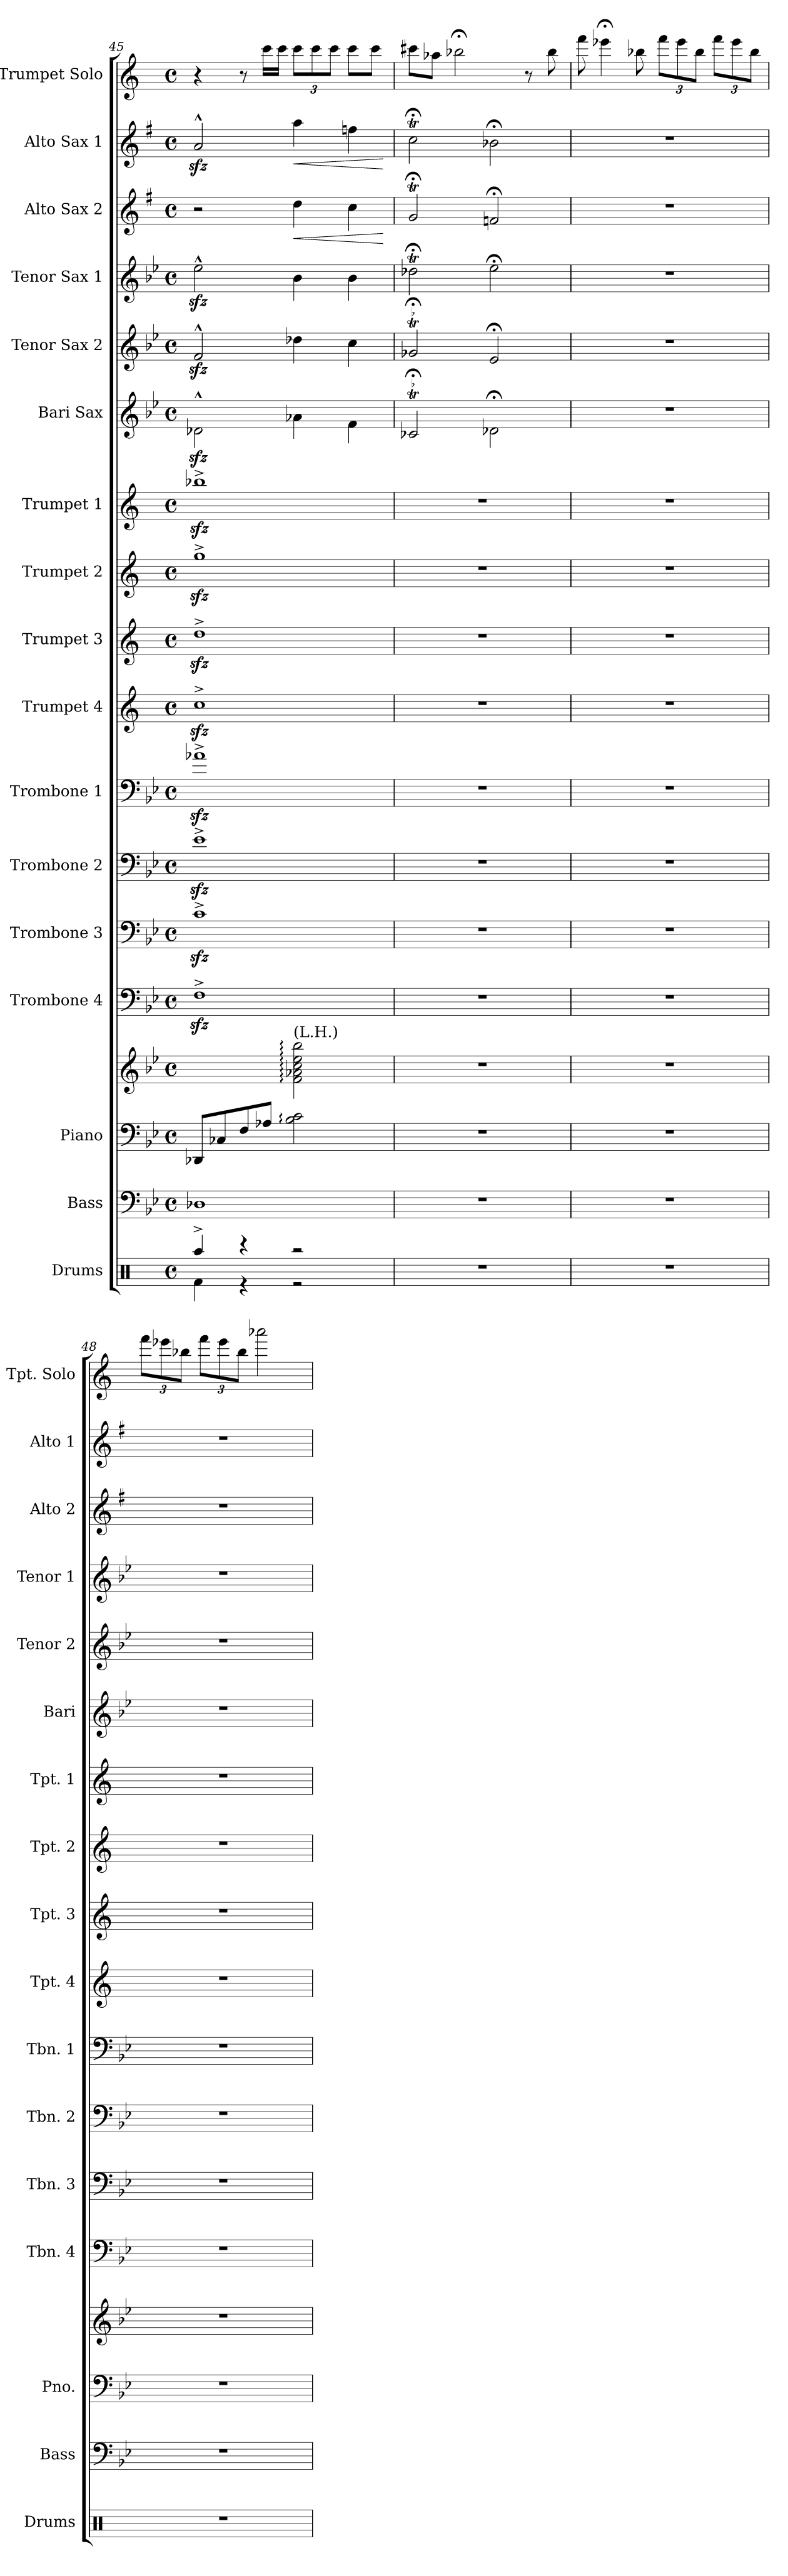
**kern	**kern	**kern	**kern	**kern	**kern	**kern	**kern	**kern	**kern	**kern	**kern	**kern	**kern	**kern	**kern	**dynam	**kern	**dynam	**kern
*part17	*part16	*part15	*part15	*part14	*part13	*part12	*part11	*part10	*part9	*part8	*part7	*part6	*part5	*part4	*part3	*part3	*part2	*part2	*part1
*staff18	*staff17	*staff16	*staff15	*staff14	*staff13	*staff12	*staff11	*staff10	*staff9	*staff8	*staff7	*staff6	*staff5	*staff4	*staff3	*staff3	*staff2	*staff2	*staff1
*I"Drums	*I"Bass	*I"Piano	*	*I"Trombone 4	*I"Trombone 3	*I"Trombone 2	*I"Trombone 1	*I"Trumpet 4	*I"Trumpet 3	*I"Trumpet 2	*I"Trumpet 1	*I"Bari Sax	*I"Tenor Sax 2	*I"Tenor Sax 1	*I"Alto Sax 2	*	*I"Alto Sax 1	*	*I"Trumpet Solo
*I'Drums	*I'Bass	*I'Pno.	*	*I'Tbn. 4	*I'Tbn. 3	*I'Tbn. 2	*I'Tbn. 1	*I'Tpt. 4	*I'Tpt. 3	*I'Tpt. 2	*I'Tpt. 1	*I'Bari	*I'Tenor 2	*I'Tenor 1	*I'Alto 2	*	*I'Alto 1	*	*I'Tpt. Solo
*clefX	*clefF4	*clefF4	*clefG2	*clefF4	*clefF4	*clefF4	*clefF4	*clefG2	*clefG2	*clefG2	*clefG2	*clefG2	*clefG2	*clefG2	*clefG2	*	*clefG2	*	*clefG2
*	*ITrd7c12	*	*	*	*	*	*	*ITrd1c2	*ITrd1c2	*ITrd1c2	*ITrd1c2	*ITrd12c21	*ITrd8c14	*ITrd8c14	*ITrd5c9	*	*ITrd5c9	*	*ITrd1c2
*k[]	*k[b-e-]	*k[b-e-]	*k[b-e-]	*k[b-e-]	*k[b-e-]	*k[b-e-]	*k[b-e-]	*k[b-e-]	*k[b-e-]	*k[b-e-]	*k[b-e-]	*k[b-e-]	*k[b-e-]	*k[b-e-]	*k[b-e-]	*	*k[b-e-]	*	*k[b-e-]
*M4/4	*M4/4	*M4/4	*M4/4	*M4/4	*M4/4	*M4/4	*M4/4	*M4/4	*M4/4	*M4/4	*M4/4	*M4/4	*M4/4	*M4/4	*M4/4	*	*M4/4	*	*M4/4
*met(c)	*met(c)	*met(c)	*met(c)	*met(c)	*met(c)	*met(c)	*met(c)	*met(c)	*met(c)	*met(c)	*met(c)	*met(c)	*met(c)	*met(c)	*met(c)	*	*met(c)	*	*met(c)
=45	=45	=45	=45	=45	=45	=45	=45	=45	=45	=45	=45	=45	=45	=45	=45	=45	=45	=45	=45
*^	*	*	*	*	*	*	*	*	*	*	*	*	*	*	*	*	*	*	*
4Raa^/	4Rf\	1DD-X	8DD-X/L	2ryy	1Fzz<^	1czz<^	1e-zz<^	1a-Xzz<^	1b-zz<^	1cczz<^	1ffzz<^	1aa-Xzz<^	2D-Xzz<^^\	2Fzz<^^/	2e-zz<^^\	2r	.	2czz<^^/	.	4r
.	.	.	8C-X/	.	.	.	.	.	.	.	.	.	.	.	.	.	.	.	.	.
4r	4r	.	8F/	.	.	.	.	.	.	.	.	.	.	.	.	.	.	.	.	8r
.	.	.	8A-X/J	.	.	.	.	.	.	.	.	.	.	.	.	.	.	.	.	16bb-\LL
.	.	.	.	.	.	.	.	.	.	.	.	.	.	.	.	.	.	.	.	16bb-\JJ
!	!	!	!	!	!	!	!	!	!	!	!	!	!	!	!	!	!LO:HP:b	!	!LO:HP:b	!
*	*	*	*	*	*	*	*	*	*	*	*	*	*	*	*	*	*	*	*	*Xbrackettup
!	!	!	!	!LO:TX:a:t=(L.H.)	!	!	!	!	!	!	!	!	!	!	!	!	!	!	!	!
2r	2r	.	2B-\: 2c\:	2f\: 2a-X\: 2cc\: 2ee-\: 2bb-\:	.	.	.	.	.	.	.	.	4A-X\	4d-X\	4B-\	4f\	<	4cc\	<	12bb-\L
.	.	.	.	.	.	.	.	.	.	.	.	.	.	.	.	.	.	.	.	12bb-\
.	.	.	.	.	.	.	.	.	.	.	.	.	.	.	.	.	.	.	.	12bb-\J
.	.	.	.	.	.	.	.	.	.	.	.	.	4F\	4c\	4B-\	4e-\	.	4a-X\	.	8bb-\L
.	.	.	.	.	.	.	.	.	.	.	.	.	.	.	.	.	.	.	.	8bb-\J
*v	*v	*	*	*	*	*	*	*	*	*	*	*	*	*	*	*	*	*	*	*
.	.	.	.	.	.	.	.	.	.	.	.	.	.	.	.	[	.	[	.
=46	=46	=46	=46	=46	=46	=46	=46	=46	=46	=46	=46	=46	=46	=46	=46	=46	=46	=46	=46
1r	1r	1r	1r	1r	1r	1r	1r	1r	1r	1r	1r	2C-X;<T/	2G-X;<T/	2d-X;<T\	2B-;<T/	.	2e-;<T\	.	8bbn\L
.	.	.	.	.	.	.	.	.	.	.	.	.	.	.	.	.	.	.	8gg-X\J
.	.	.	.	.	.	.	.	.	.	.	.	.	.	.	.	.	.	.	2aa-X;<\
.	.	.	.	.	.	.	.	.	.	.	.	2D-X;<\	2E-;</	2e-;<\	2A-X;</	.	2d-X;<\	.	.
.	.	.	.	.	.	.	.	.	.	.	.	.	.	.	.	.	.	.	8r
.	.	.	.	.	.	.	.	.	.	.	.	.	.	.	.	.	.	.	8aa-\
=47	=47	=47	=47	=47	=47	=47	=47	=47	=47	=47	=47	=47	=47	=47	=47	=47	=47	=47	=47
1r	1r	1r	1r	1r	1r	1r	1r	1r	1r	1r	1r	1r	1r	1r	1r	.	1r	.	8eee-\
.	.	.	.	.	.	.	.	.	.	.	.	.	.	.	.	.	.	.	4ddd-X;<\
.	.	.	.	.	.	.	.	.	.	.	.	.	.	.	.	.	.	.	8aa-X\
.	.	.	.	.	.	.	.	.	.	.	.	.	.	.	.	.	.	.	12eee-\L
.	.	.	.	.	.	.	.	.	.	.	.	.	.	.	.	.	.	.	12ddd-\
.	.	.	.	.	.	.	.	.	.	.	.	.	.	.	.	.	.	.	12aa-\J
.	.	.	.	.	.	.	.	.	.	.	.	.	.	.	.	.	.	.	12eee-\L
.	.	.	.	.	.	.	.	.	.	.	.	.	.	.	.	.	.	.	12ddd-\
.	.	.	.	.	.	.	.	.	.	.	.	.	.	.	.	.	.	.	12aa-\J
=48	=48	=48	=48	=48	=48	=48	=48	=48	=48	=48	=48	=48	=48	=48	=48	=48	=48	=48	=48
1r	1r	1r	1r	1r	1r	1r	1r	1r	1r	1r	1r	1r	1r	1r	1r	.	1r	.	12eee-\L
.	.	.	.	.	.	.	.	.	.	.	.	.	.	.	.	.	.	.	12ddd-X\
.	.	.	.	.	.	.	.	.	.	.	.	.	.	.	.	.	.	.	12aa-X\J
.	.	.	.	.	.	.	.	.	.	.	.	.	.	.	.	.	.	.	12eee-\L
.	.	.	.	.	.	.	.	.	.	.	.	.	.	.	.	.	.	.	12ddd-\
.	.	.	.	.	.	.	.	.	.	.	.	.	.	.	.	.	.	.	12aa-\J
.	.	.	.	.	.	.	.	.	.	.	.	.	.	.	.	.	.	.	2ggg-X\
=	=	=	=	=	=	=	=	=	=	=	=	=	=	=	=	=	=	=	=
*-	*-	*-	*-	*-	*-	*-	*-	*-	*-	*-	*-	*-	*-	*-	*-	*-	*-	*-	*-
